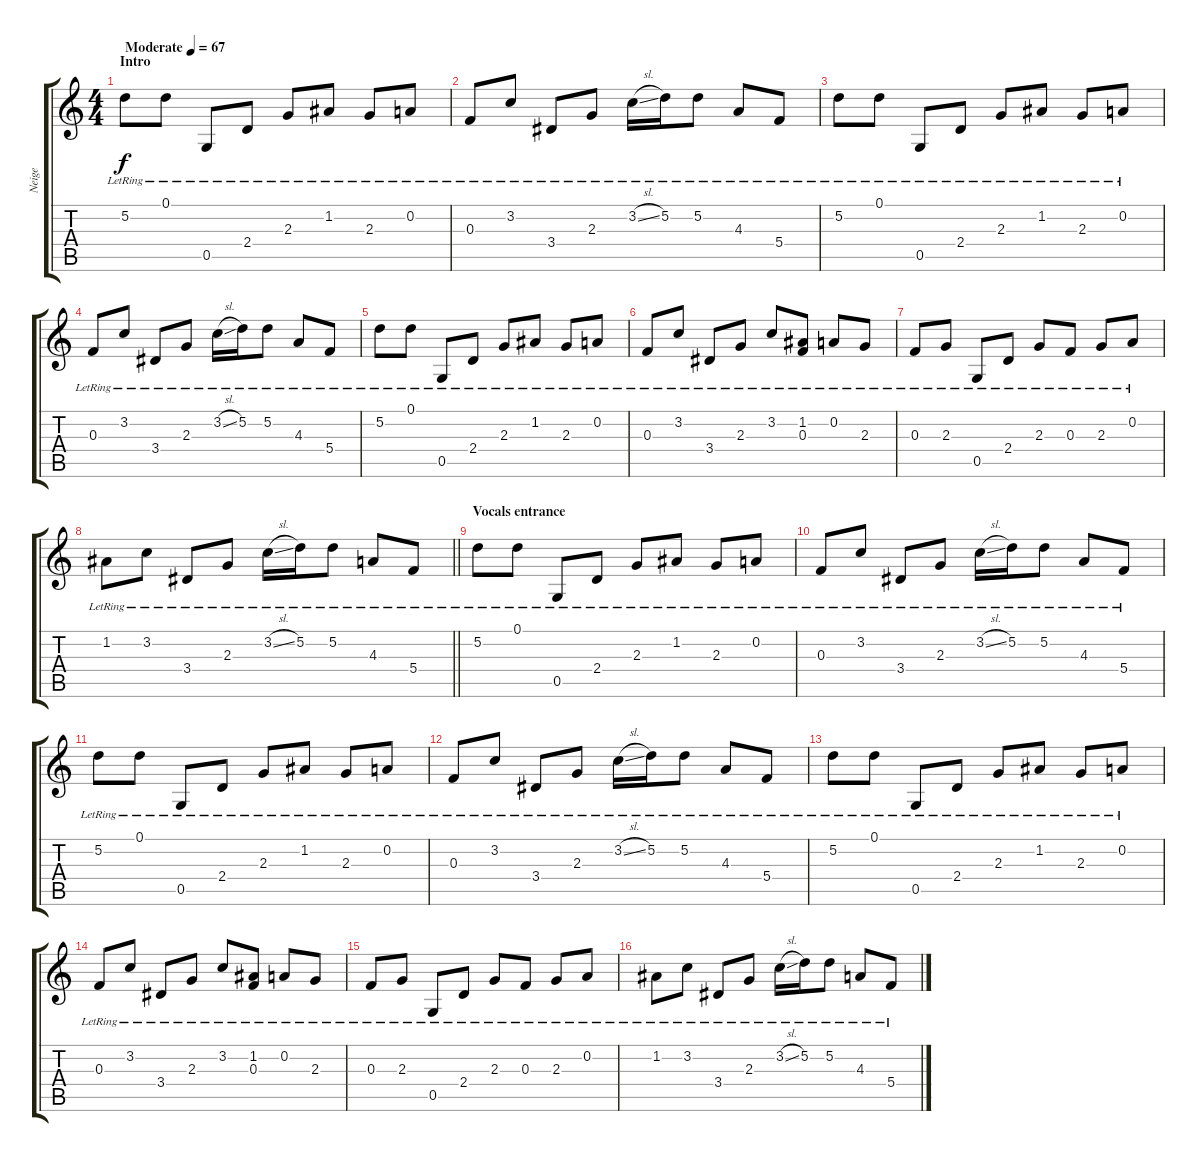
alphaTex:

\track ("Neige" "Neige") {instrument electricguitarjazz}
\staff {score tabs}
\tuning (D4 A3 F3 C3 G2 D2) {hide}
\ts (4 4)
\section ("" "Intro")
\tempo (67 "Moderate")
\clef g2
\ks c
5.2{lr}.8{dy f instrument electricguitarjazz} 0.1{lr}.8 0.5{lr}.8 2.4{lr}.8 2.3{lr}.8 1.2{lr}.8 2.3{lr}.8 0.2{lr}.8 |
0.3{lr}.8 3.2{lr}.8 3.4{lr}.8 2.3{lr}.8 3.2{sl lr}.16 5.2{lr}.16 5.2{lr}.8 4.3{lr}.8 5.4{lr}.8 |
5.2{lr}.8 0.1{lr}.8 0.5{lr}.8 2.4{lr}.8 2.3{lr}.8 1.2{lr}.8 2.3{lr}.8 0.2{lr}.8 |
0.3{lr}.8 3.2{lr}.8 3.4{lr}.8 2.3{lr}.8 3.2{sl lr}.16 5.2{lr}.16 5.2{lr}.8 4.3{lr}.8 5.4{lr}.8 |
5.2{lr}.8 0.1{lr}.8 0.5{lr}.8 2.4{lr}.8 2.3{lr}.8 1.2{lr}.8 2.3{lr}.8 0.2{lr}.8 |
0.3{lr}.8 3.2{lr}.8 3.4{lr}.8 2.3{lr}.8 3.2{lr}.8 (1.2{lr} 0.3{lr}).8 0.2{lr}.8 2.3{lr}.8 |
0.3{lr}.8 2.3{lr}.8 0.5{lr}.8 2.4{lr}.8 2.3{lr}.8 0.3{lr}.8 2.3{lr}.8 0.2{lr}.8 |
\barLineRight lightlight
1.2{lr}.8 3.2{lr}.8 3.4{lr}.8 2.3{lr}.8 3.2{sl lr}.16 5.2{lr}.16 5.2{lr}.8 4.3{lr}.8 5.4{lr}.8 |
\section ("" "Vocals entrance")
5.2{lr}.8 0.1{lr}.8 0.5{lr}.8 2.4{lr}.8 2.3{lr}.8 1.2{lr}.8 2.3{lr}.8 0.2{lr}.8 |
0.3{lr}.8 3.2{lr}.8 3.4{lr}.8 2.3{lr}.8 3.2{sl lr}.16 5.2{lr}.16 5.2{lr}.8 4.3{lr}.8 5.4{lr}.8 |
5.2{lr}.8 0.1{lr}.8 0.5{lr}.8 2.4{lr}.8 2.3{lr}.8 1.2{lr}.8 2.3{lr}.8 0.2{lr}.8 |
0.3{lr}.8 3.2{lr}.8 3.4{lr}.8 2.3{lr}.8 3.2{sl lr}.16 5.2{lr}.16 5.2{lr}.8 4.3{lr}.8 5.4{lr}.8 |
5.2{lr}.8 0.1{lr}.8 0.5{lr}.8 2.4{lr}.8 2.3{lr}.8 1.2{lr}.8 2.3{lr}.8 0.2{lr}.8 |
0.3{lr}.8 3.2{lr}.8 3.4{lr}.8 2.3{lr}.8 3.2{lr}.8 (1.2{lr} 0.3{lr}).8 0.2{lr}.8 2.3{lr}.8 |
0.3{lr}.8 2.3{lr}.8 0.5{lr}.8 2.4{lr}.8 2.3{lr}.8 0.3{lr}.8 2.3{lr}.8 0.2{lr}.8 |
1.2{lr}.8 3.2{lr}.8 3.4{lr}.8 2.3{lr}.8 3.2{sl lr}.16 5.2{lr}.16 5.2{lr}.8 4.3{lr}.8 5.4{lr}.8
